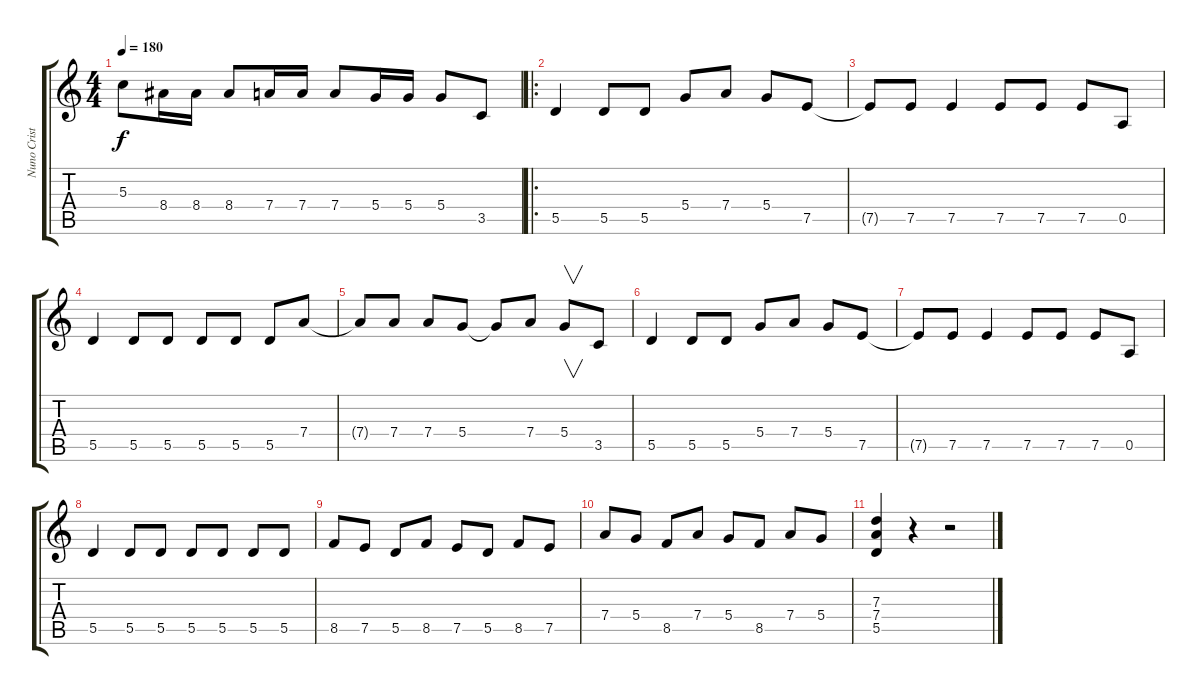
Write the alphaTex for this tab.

\track ("Nuno Cristóvão" "Nuno Crist") {instrument overdrivenguitar}
\staff {score tabs}
\tuning (E4 B3 G3 D3 A2 E2) {hide}
\ts (4 4)
\tempo 180
\clef g2
\ks c
5.3.8{dy f} 8.4.16 8.4.16 8.4.8 7.4.16 7.4.16 7.4.8 5.4.16 5.4.16 5.4.8 3.5.8 |
\ro
5.5.4 5.5.8 5.5.8 5.4.8 7.4.8 5.4.8 7.5.8 |
7.5{t}.8 7.5.8 7.5.4 7.5.8 7.5.8 7.5.8 0.5.8 |
5.5.4 5.5.8 5.5.8 5.5.8 5.5.8 5.5.8 7.4.8 |
7.4{t}.8 7.4.8 7.4.8 5.4.8 5.4{t}.8 7.4.8 5.4.8{v} 3.5.8 |
5.5.4 5.5.8 5.5.8 5.4.8 7.4.8 5.4.8 7.5.8 |
7.5{t}.8 7.5.8 7.5.4 7.5.8 7.5.8 7.5.8 0.5.8 |
5.5.4 5.5.8 5.5.8 5.5.8 5.5.8 5.5.8 5.5.8 |
8.5.8 7.5.8 5.5.8 8.5.8 7.5.8 5.5.8 8.5.8 7.5.8 |
7.4.8 5.4.8 8.5.8 7.4.8 5.4.8 8.5.8 7.4.8 5.4.8 |
(7.3 7.4 5.5).4 r.4 r.2
